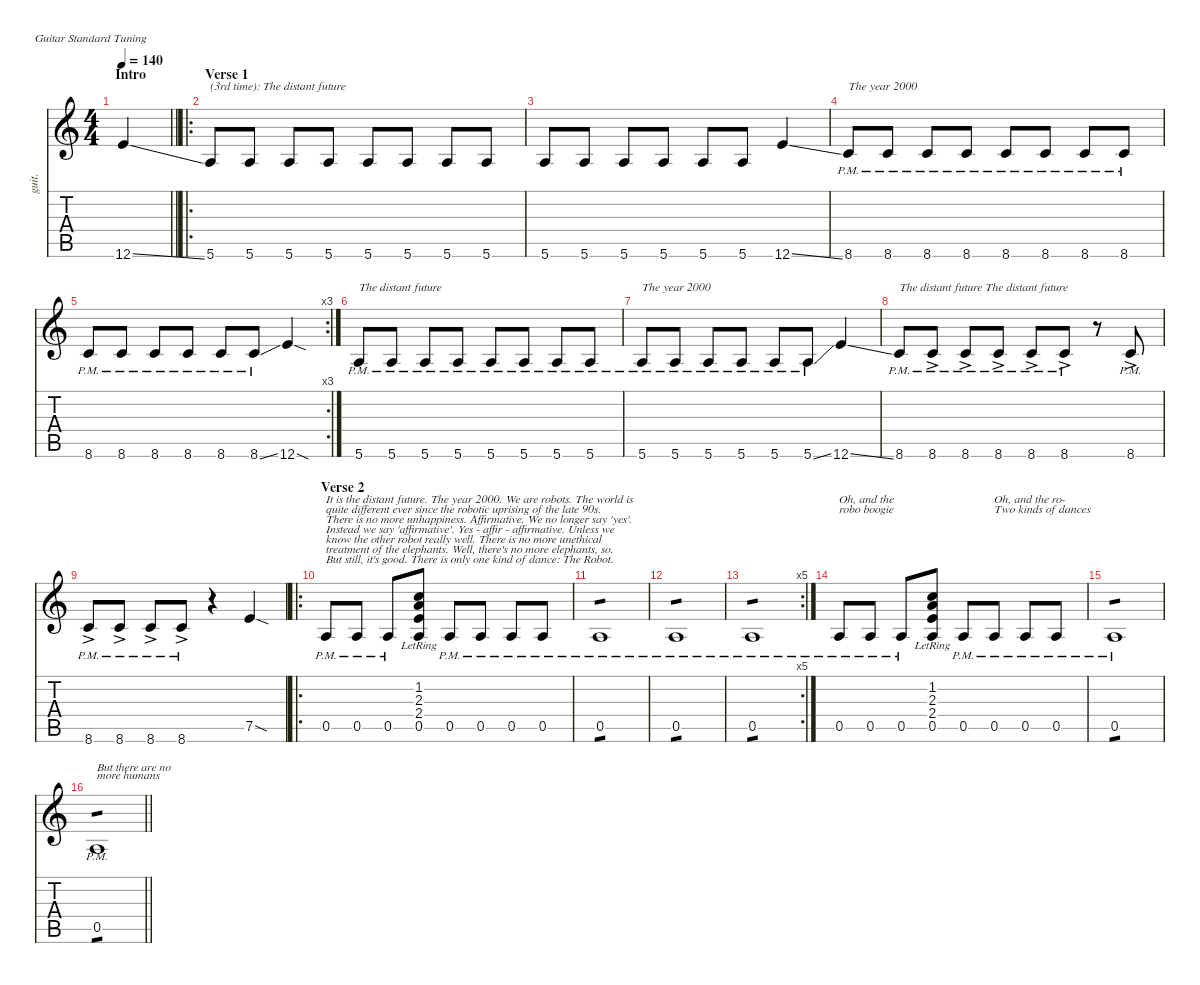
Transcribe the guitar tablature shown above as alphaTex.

\defaultSystemsLayout 4
\hideDynamics
\bracketExtendMode nobrackets
\otherSystemsTrackNameOrientation horizontal
\track ("Guitar1,2-2" "guit.") {defaultSystemsLayout 4 instrument acousticguitarnylon}
\staff {score tabs}
\tuning (E4 B3 G3 D3 A2 E2)
\ts (4 4)
\beaming (8 2 2 2 2)
\section ("" "Intro")
\ac
\tempo 140
\clef g2
\barLineRight lightlight
\ks aminor
12.6{ss}.4{dy f instrument acousticguitarnylon beam Up} |
\ro
\section ("" "Verse 1")
5.6.8{txt "(3rd time): The distant future" beam Up} 5.6.8{beam Up} 5.6.8{beam Up} 5.6.8{beam Up} 5.6.8{beam Up} 5.6.8{beam Up} 5.6.8{beam Up} 5.6.8{beam Up} |
5.6.8{beam Up} 5.6.8{beam Up} 5.6.8{beam Up} 5.6.8{beam Up} 5.6.8{beam Up} 5.6.8{beam Up} 12.6{ss}.4{beam Up} |
8.6{pm}.8{txt "The year 2000" beam Up} 8.6{pm}.8{beam Up} 8.6{pm}.8{beam Up} 8.6{pm}.8{beam Up} 8.6{pm}.8{beam Up} 8.6{pm}.8{beam Up} 8.6{pm}.8{beam Up} 8.6{pm}.8{beam Up} |
\rc 3
8.6{pm}.8{beam Up} 8.6{pm}.8{beam Up} 8.6{pm}.8{beam Up} 8.6{pm}.8{beam Up} 8.6{pm}.8{beam Up} 8.6{ss pm}.8{beam Up} 12.6{sod}.4{beam Up} |
5.6{pm}.8{txt "The distant future" beam Up} 5.6{pm}.8{beam Up} 5.6{pm}.8{beam Up} 5.6{pm}.8{beam Up} 5.6{pm}.8{beam Up} 5.6{pm}.8{beam Up} 5.6{pm}.8{beam Up} 5.6{pm}.8{beam Up} |
5.6{pm}.8{txt "The year 2000" beam Up} 5.6{pm}.8{beam Up} 5.6{pm}.8{beam Up} 5.6{pm}.8{beam Up} 5.6{pm}.8{beam Up} 5.6{ss pm}.8{beam Up} 12.6{ss}.4{beam Up} |
8.6{pm}.8{txt "The distant future The distant future" beam Up} 8.6{ac pm}.8{beam Up} 8.6{ac pm}.8{beam Up} 8.6{ac pm}.8{beam Up} 8.6{ac pm}.8{beam Up} 8.6{ac pm}.8{beam Up} r.8{beam Up} 8.6{ac pm}.8{beam Up} |
8.6{ac pm}.8{beam Up} 8.6{ac pm}.8{beam Up} 8.6{ac pm}.8{beam Up} 8.6{ac pm}.8{beam Up} r.4{beam Up} 7.5{sod}.4{beam Up} |
\ro
\section ("" "Verse 2")
0.5{pm}.8{txt "It is the distant future. The year 2000. We are robots. The world is \nquite different ever since the robotic uprising of the late 90s. \nThere is no more unhappiness. Affirmative. We no longer say 'yes'. \nInstead we say 'affirmative'. Yes - affir - affirmative. Unless we \nknow the other robot really well. There is no more unethical \ntreatment of the elephants. Well, there's no more elephants, so. \nBut still, it's good. There is only one kind of dance: The Robot." dy mf beam Up} 0.5{pm}.8{beam Up} 0.5{pm}.8{beam Up} (0.5{lr} 2.4{lr} 2.3{lr} 1.2{lr}).8{beam Up} 0.5{pm}.8{beam Up} 0.5{pm}.8{beam Up} 0.5{pm}.8{beam Up} 0.5{pm}.8{beam Up} |
0.5{pm}.1{tp 1 beam Up} |
0.5{pm}.1{tp 1 beam Up} |
\rc 5
0.5{pm}.1{tp 1 beam Up} |
0.5{pm}.8{txt "Oh, and the \nrobo boogie" beam Up} 0.5{pm}.8{beam Up} 0.5{pm}.8{beam Up} (0.5{lr} 2.4{lr} 2.3{lr} 1.2{lr}).8{beam Up} 0.5{pm}.8{beam Up} 0.5{pm}.8{txt "Oh, and the ro- \nTwo kinds of dances" beam Up} 0.5{pm}.8{beam Up} 0.5{pm}.8{beam Up} |
0.5{pm}.1{tp 1 beam Up} |
\barLineRight lightlight
0.5{pm}.1{txt "But there are no \nmore humans" tp 1 beam Up}
